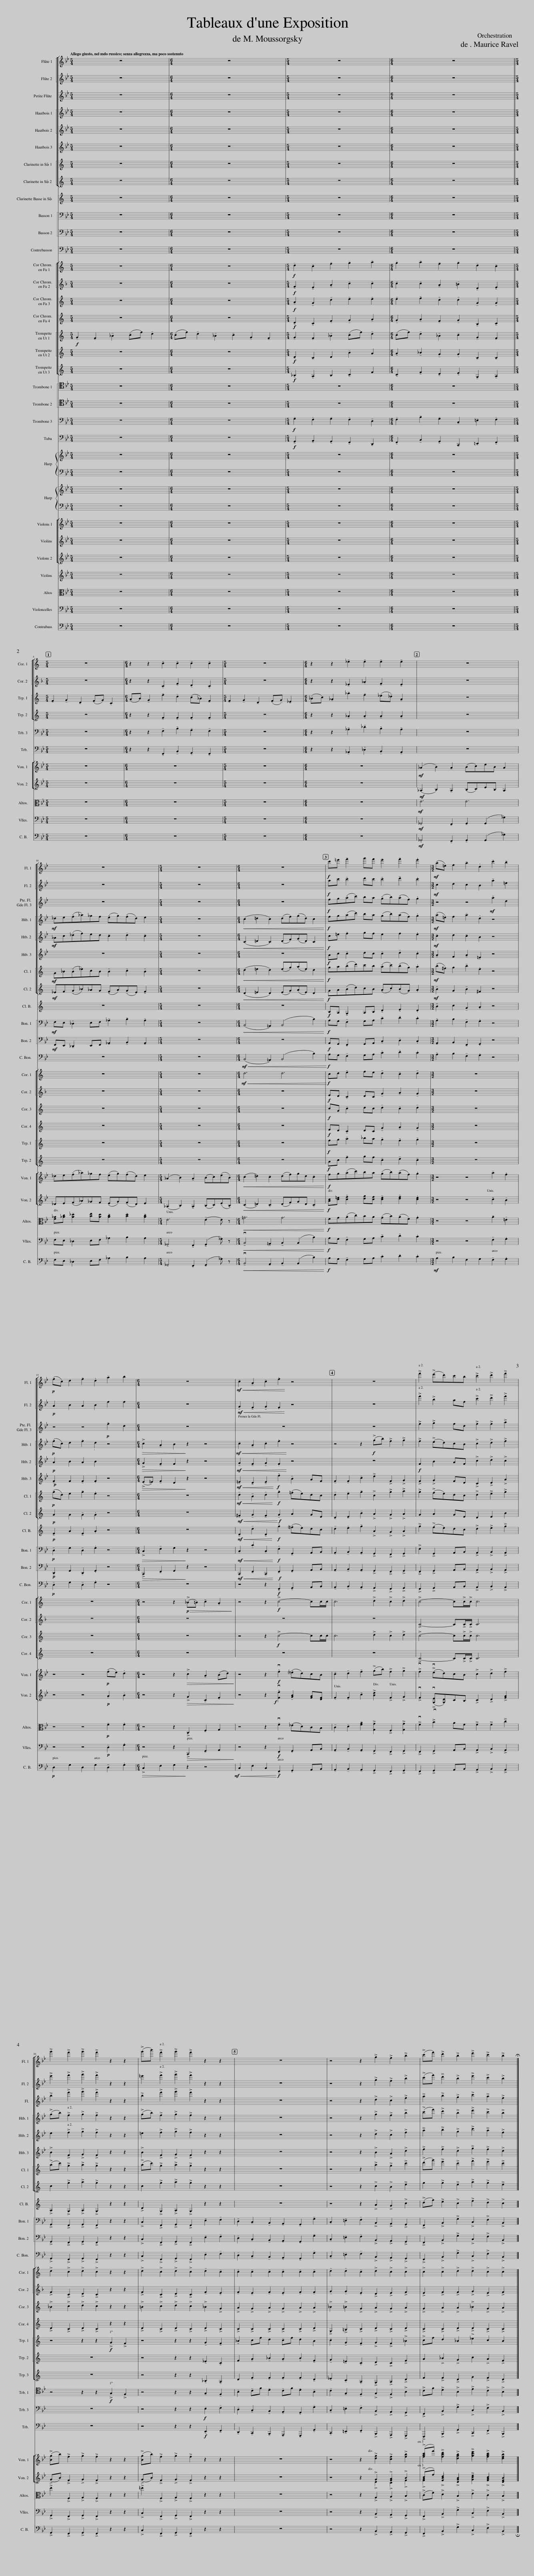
X:1
%%score [ [ 1 2 ] 3 [ 4 5 ] 6 [ 7 8 ] ] 9 [ 10 11 ] 12 [ [ 13 14 ] 15 16 [ 17 18 ] 19 ] [ 20 ] 21 22 [ [ ( 23 24 ) ] ( 25 26 ) ] 27 28 29
L:1/8
Q:1/4=120
M:5/4
I:linebreak $
K:Bb
V:1 treble
V:2 treble
V:3 treble transpose=12
V:4 treble
V:5 treble
V:6 treble
V:7 treble transpose=-2
V:8 treble transpose=-2
V:9 treble transpose=-14
V:10 bass
V:11 bass
V:12 bass transpose=-12
V:13 treble transpose=-7
V:14 treble transpose=-7
V:15 treble transpose=-7
V:16 treble transpose=-7
V:17 treble
V:18 treble
V:19 treble
V:20 tenor
V:21 bass
V:22 bass
V:23 treble
V:24 treble
V:25 treble
V:26 treble
V:27 alto
V:28 bass
V:29 bass transpose=-12
V:1
 z10 |[M:6/4] z12 |[M:5/4] z10 |[M:6/4] z12 ||$[M:5/4] z10 | %5
[M:6/4] z12 |[M:5/4] z10 |[M:6/4] z12 | z12 |$ z12 | %10
[M:5/4] z10 |[M:6/4] z12 |!f! c'=e' !tenuto!f'2 g'f' !tenuto!e'2 !tenuto!f'2 .e'2 |[M:3/2]!mf! (!tenuto!a=e) f2 !tenuto!a2 .d2 !tenuto!c'2 !tenuto!b2 |$!p! (!tenuto!fc) d2 !tenuto!f2 .d2 !tenuto!a2 b2 | %15
[M:6/4] z12 |!mf!!<(! !tenuto!c2 !tenuto!A2 !tenuto!c2 .f2!<)! z4 | z12 | !>!f'2 (!>!e'd')c'b !>!c'2 !>!d'2 !>!f'2 |$ !>!g'2 !>!f'2 !>!g'2 !>!f'2 z2 z2 | %20
 (!>!g'b') !>!f'2 !>!g'2 !>!f'2 z2 z2 | z12 | z4 z2 !>!g2 !>!f2 !>!b2 | (!>!c'f') !>!d'2 !>!b2 !>!e'2 !>!c'2 !>!b2 |] %24
V:2
 z10 |[M:6/4] z12 |[M:5/4] z10 |[M:6/4] z12 ||$[M:5/4] z10 | %5
[M:6/4] z12 |[M:5/4] z10 |[M:6/4] z12 | z12 |$ z12 | %10
[M:5/4] z10 |[M:6/4] z12 |!f! ac' !tenuto!c'2 d'c' !tenuto!c'2 !tenuto!d'2 .c'2 |[M:3/2]!mf! c2 d2 c2 .B2 !tenuto!a2 =e2 |$!p! A2 B2 A2 .B2 f2 f2 | %15
[M:6/4] z12 |!mf!!<(! !tenuto!G2 !tenuto!F2 !tenuto!G2 .F2!<)! z4 | z12 | !>!f'2 !>!b2 af !>!c'2 !>!d'2 !>!f'2 |$ !>!e'2 !>!f'2 !>!g'2 !>!f'2 z2 z2 | %20
 =e'2 !>!f'2 !>!g'2 !>!f'2 z2 z2 | z12 | z4 z2 !>!g2 !>!f2 !>!b2 | (!>!c'f') !>!d'2 !>!b2 !>!e'2 !>!c'2 !>!b2 |] %24
V:3
 z10 |[M:6/4] z12 |[M:5/4] z10 |[M:6/4] z12 ||$[M:5/4] z10 | %5
[M:6/4] z12 |[M:5/4] z10 |[M:6/4] z12 | z12 |$ z12 | %10
[M:5/4] z10 |[M:6/4] z12 |!f! fg(!tenuto!ac') ba (!tenuto!gb)(!tenuto!af) .g2 |[M:3/2] z4 z4!mf! !tenuto!a2 d2 |$ z4 z4!p! !tenuto!f2 d2 | %15
[M:6/4] z12 | z12 | z12 | !>!f2 !>!g2 fd !>!f2 !>!f2 !>!a2 |$ !>!b2 !>!f'2 !>!g'2 !>!f'2 z2 z2 | %20
 !>!b2 !>!f'2 !>!g'2 !>!f'2 z2 z2 | z12 | z4 z2 !>!d2 !>!c2 !>!f2 | !>!a2 !>!b2 !>!g2 !>!c'2 !>!a2 !>!f2 |] %24
V:4
 z10 |[M:6/4] z12 |[M:5/4] z10 |[M:6/4] z12 ||$[M:5/4] z10 | %5
[M:6/4] z12 |[M:5/4] z10 |[M:6/4] z12 | z12 |$!mf! _de(!tenuto!f_a)_gf (!tenuto!eg)(!tenuto!fd) e2 | %10
[M:5/4] z10 |[M:6/4]!<(! (c2 =d2 c2) (df)(gd) c2!<)! |!f! fg(!tenuto!ac') ba (!tenuto!gb)(!tenuto!af) .g2 |[M:3/2]!mf! (!tenuto!a=e) f2 !tenuto!a2 .d2 z4 |$!p! (!tenuto!fc) d2 !tenuto!f2 .d2 z4 | %15
[M:6/4]!>(! !>!c2 !tenuto!A2 B2!>)!!pp! z2 z4 |!mf!!<(! !tenuto!c2 !tenuto!A2 !tenuto!c2 .f2!<)! z4 | z4 z2!f! (!>!gb) !>!f2 !>!g2 | !>!f2 (!>!ed)cB !>!c2 !>!d2 !>!f2 |$ (!>!gb) !>!f2 !>!g2 !>!f2 z2 z2 | %20
 (!>!gb) !>!f2 !>!g2 !>!f2 z2 z2 | z12 | z4 z2 !>!g2 !>!f2 !>!b2 | (!>!c'f') !>!d'2 !>!b2 !>!e'2 !>!c'2 !>!b2 |] %24
V:5
 z10 |[M:6/4] z12 |[M:5/4] z10 |[M:6/4] z12 ||$[M:5/4] z10 | %5
[M:6/4] z12 |[M:5/4] z10 |[M:6/4] z12 | z12 |$!mf! _Ac(!tenuto!_df)ed !tenuto!c2 !tenuto!d2 !tenuto!c2 | %10
[M:5/4] z10 |[M:6/4]!<(! (C2 =D2 C2) (DF)(GD) C2!<)! |!f! c=e !tenuto!f2 gf e2 f2 .e2 |[M:3/2]!mf! !tenuto!c2 d2 !tenuto!c2 .B2 z4 |$!p! A2 B2 A2 .B2 x4 | %15
[M:6/4]!>(! !>!G2 !tenuto!F2 F2!>)!!pp! z2 z4 |!mf!!<(! !tenuto!G2 !tenuto!F2 !tenuto!G2 .F2!<)! z4 | z12 |!f! F2 B2 AF !>!c2 !>!d2 !>!c2 |$ e2 !>!f2 !>!g2 !>!f2 z2 z2 | %20
 =e2 !>!f2 !>!g2 !>!f2 z2 z2 | z12 | z4 z2 !>!d2 !>!c2 !>!f2 | !>!a2 !>!b2 !>!g2 !>!c'2 !>!a2 !>!f2 |] %24
V:6
 z10 |[M:6/4] z12 |[M:5/4] z10 |[M:6/4] z12 ||$[M:5/4] z10 | %5
[M:6/4] z12 |[M:5/4] z10 |[M:6/4] z12 | z12 |$ z12 | %10
[M:5/4] z10 |[M:6/4] z12 |!f! Ac !tenuto!c2 dc !tenuto!c2 !tenuto!d2 .c2 |[M:3/2] !tenuto!A2 F2 !tenuto!A2 .=E2 z4 |$!p! !tenuto!F2 F2 !tenuto!F2 .F2 z4 | %15
[M:6/4]!>(! (!>!E=E) !tenuto!F2 D2!>)!!pp! z2 z4 |!mf!!<(! !tenuto!=E2 !tenuto!D2 !tenuto!E2!<)!!f! !tenuto!f2 !tenuto!B2 AF | !tenuto!F2 !tenuto!F2 !tenuto!c2 !>!e2 !>!F2 !>!G2 | !>!F2 !>!G2 FD !>!C2 !>!D2 !>!A2 |$ !>!B2 !>!F2 !>!G2 !>!F2 z2 z2 | %20
 !>!B2 !>!F2 !>!G2 !>!F2 z2 z2 | z12 | z4 z2 !>!B2 !>!A2 !>!d2 | !>!f2 !>!f2 !>!d2 !>!g2 !>!f2 !>!d2 |] %24
V:7
[K:C] z10 |[M:6/4] z12 |[M:5/4] z10 |[M:6/4] z12 ||$[M:5/4] z10 | %5
[M:6/4] z12 |[M:5/4] z10 |[M:6/4] z12 | z12 |$!mf! G_B(!tenuto!B_e)cB !tenuto!B2 !tenuto!c2 !tenuto!B2 | %10
[M:5/4] z10 |[M:6/4]!<(! (d2 =e2 d2) (eg)(ae) d2!<)! |!f! ga(!tenuto!bd')c'b (!tenuto!ac')(!tenuto!bg) .a2 |[M:3/2]!mf! (!tenuto!b^f) g2 !tenuto!b2 .e2 z4 |$!p! (!tenuto!gd) e2 !tenuto!g2 .e2 z4 | %15
[M:6/4] z12 |!mf!!<(! !tenuto!d2 !tenuto!B2 !tenuto!d2!<)!!f! !tenuto!g2 (!tenuto!=fe)dc | !tenuto!d2 !tenuto!e2 !tenuto!g2 !>!c2 !>!g2 !>!a2 | !>!g2 (!>!fe)dc !>!d2 !>!e2 !>!g2 |$ (!>!ac') !>!g2 !>!a2 !>!g2 z2 z2 | %20
 (!>!ac') !>!g2 !>!a2 !>!g2 z2 z2 | z12 | z4 z2 !>!a2 !>!g2 !>!c'2 | (!>!d'g') !>!e'2 !>!c'2 !>!f'2 !>!e'2 !>!c'2 |] %24
V:8
[K:C] z10 |[M:6/4] z12 |[M:5/4] z10 |[M:6/4] z12 ||$[M:5/4] z10 | %5
[M:6/4] z12 |[M:5/4] z10 |[M:6/4] z12 | z12 |$!mf! _EF(!tenuto!G_B)_AG (!tenuto!FA)(!tenuto!GE) !tenuto!F2 | %10
[M:5/4] z10 |[M:6/4]!<(! (D2 =E2 D2) (EG)(AE) D2!<)! |!f! GA(!tenuto!Bd)cB (!tenuto!Ac)(!tenuto!BG) .A2 |[M:3/2]!mf! !tenuto!B2 G2 !tenuto!B2 .^F2 z4 |$!p! G2 G2 !tenuto!G2 .G2 z4 | %15
[M:6/4] z12 |!mf!!<(! !tenuto!^F2 !tenuto!G2 !tenuto!F2!<)!!f! !tenuto!G2 A2 GE | !tenuto!D2 !tenuto!E2 !tenuto!B2 !>!A2 !>!G2 !>!A2 | !>!G2 !>!A2 GE !>!D2 !>!E2 !>!B2 |$ c2 !>!g2 !>!a2 !>!g2 z2 z2 | %20
 c2 !>!g2 !>!a2 !>!g2 z2 z2 | z12 | z4 z2 !>!c2 !>!B2 !>!e2 | g2 !>!g2 !>!e2 !>!a2 !>!g2 !>!e2 |] %24
V:9
[K:C] z10 |[M:6/4] z12 |[M:5/4] z10 |[M:6/4] z12 ||$[M:5/4] z10 | %5
[M:6/4] z12 |[M:5/4] z10 |[M:6/4] z12 | z12 |$ z12 | %10
[M:5/4] z10 |[M:6/4] z12 |!f! B,A, !tenuto!G,2 A,B, !tenuto!D2 !tenuto!E2 .D2 |[M:3/2] !tenuto!B2 c2 !tenuto!G2 .A2 z4 |$!p! !tenuto!E2 A2 !tenuto!E2 .A2 z4 | %15
[M:6/4] z12 |!mf!!<(! !tenuto!D2 !tenuto!d2 !tenuto!D2!<)!!f! !tenuto!g2 (!tenuto!!courtesy!=fe)dc | !tenuto!d2 !tenuto!e2 !tenuto!g2 !>!A2 !>!G2 !>!A2 | !>!g2 (!>!fe)dc !>!d2 !>!e2 !>!g2 |$ !>!A,2 !>!G,2 !>!A,2 !>!G,2 z2 z2 | %20
 !>!D2 !>!G,2 !>!A,2 !>!G,2 z2 z2 | z12 | z4 z2 !>!A2 !>!G2 !>!c2 | (!>!dg) !>!e2 !>!c2 !>!f2 !>!d2 !>!c2 |] %24
V:10
 z10 |[M:6/4] z12 |[M:5/4] z10 |[M:6/4] z12 ||$[M:5/4] z10 | %5
[M:6/4] z12 |[M:5/4] z10 |[M:6/4] z12 | z12 |$!mf! F,E, !tenuto!_D,2 E,F, !tenuto!_A,2 !tenuto!B,2 !tenuto!A,2 | %10
[M:5/4] z10 |[M:6/4]!<(! (B,,4 =A,,2) (B,,4 B,2)!<)! |!f! A,G, !tenuto!F,2 G,A, !tenuto!C2 !tenuto!D2 .C2 |[M:3/2] !tenuto!A,2 B,2 !tenuto!F,2 .G,2 z4 |$!p! !tenuto!D,2 G,2 !tenuto!D,2 .G,2 z4 | %15
[M:6/4]!>(! !>!C,2 !tenuto!F,2 G,2!>)!!pp! z2 z4 |!mf!!<(! !tenuto!C,2 !tenuto!C2 !tenuto!C,2!<)!!f! !tenuto!F,2 !tenuto!G,,2 A,,B,, | !tenuto!A,,2 !tenuto!B,,2 !tenuto!A,,2 !>!G,,2 !>!F,,2 !>!G,,2 | !>!F,2 !>!G,,2 A,,B,, !>!A,,2 !>!B,,2 !>!A,,2 |$ !>!G,,2 !>!F,,2 !>!G,,2 !>!F,,2 z2 z2 | %20
 !>!C,2 !>!F,,2 !>!G,,2 !>!F,,2 !tenuto!E,2 !tenuto!F,2 | !tenuto!D,2 !tenuto!C,2 !tenuto!B,,2 !tenuto!A,,2 !tenuto!G,,2 !tenuto!G,2 | !tenuto!C,2 !tenuto!=E,2 !tenuto!F,2 !>!B,,2 !>!A,,2 !>!G,,2 | !>!F,,2 !>!B,,2 !>!G,2 !>!C,2 !>!F,2 !>!B,,2 |] %24
V:11
 z10 |[M:6/4] z12 |[M:5/4] z10 |[M:6/4] z12 ||$[M:5/4] z10 | %5
[M:6/4] z12 |[M:5/4] z10 |[M:6/4] z12 | z12 |$!mf! F,,E,, !tenuto!_D,,2 E,,F,, !tenuto!_A,,2 !tenuto!B,,2 !tenuto!A,,2 | %10
[M:5/4] z10 |[M:6/4] z12 |!f! A,,G,, !tenuto!F,,2 G,,A,, !tenuto!C,2 !tenuto!D,2 .C,2 |[M:3/2] !tenuto!A,,2 B,,2 !tenuto!F,,2 .G,,2 z4 |$!p! !tenuto!D,,2 G,,2 !tenuto!D,,2 .G,,2 z4 | %15
[M:6/4]!>(! !>!C,,2 !tenuto!F,,2 G,,2!>)!!pp! z2 z4 |!mf!!<(! !tenuto!C,,2 !tenuto!F,,2 !tenuto!C,,2!<)!!f! !tenuto!F,,2 !tenuto!G,,2 A,,B,, | !tenuto!A,,2 !tenuto!B,,2 !tenuto!A,,2 !>!G,,2 !>!F,,2 !>!G,,2 | !>!F,,2 !>!G,,2 A,,B,, !>!A,,2 !>!B,,2 !>!A,,2 |$ !>!G,,2 !>!F,,2 !>!G,,2 !>!F,,2 z2 z2 | %20
 !>!C,2 !>!F,,2 !>!G,,2 !>!F,,2 !tenuto!E,2 !tenuto!F,2 | !tenuto!D,2 !tenuto!C,2 !tenuto!B,,2 !tenuto!A,,2 !tenuto!G,,2 !tenuto!G,2 | !tenuto!C,2 !tenuto!=E,2 !tenuto!F,2 !>!B,,2 !>!A,,2 !>!G,,2 | !>!F,,2 !>!B,,2 !>!G,2 !>!C,2 !>!F,2 !>!B,,2 |] %24
V:12
 z10 |[M:6/4] z12 |[M:5/4] z10 |[M:6/4] z12 ||$[M:5/4] z10 | %5
[M:6/4] z12 |[M:5/4] z10 |[M:6/4] z12 | z12 |$ z12 | %10
[M:5/4] z10 |[M:6/4]!mf!!<(! (B,,4 =A,,2) (B,,4 B,2)!<)! |!f! A,G, !tenuto!F,2 G,A, !tenuto!C2 !tenuto!D2 .C2 |[M:3/2] !tenuto!A,2 B,2 !tenuto!F,2 .G,2 z4 |$!p! !tenuto!D,2 G,2 !tenuto!D,2 .G,2 z4 | %15
[M:6/4] z12 | z4 z2!f! !tenuto!F,,2 !tenuto!G,,2 A,,B,, | !tenuto!A,,2 !tenuto!B,,2 !tenuto!A,,2 !>!G,,2 !>!F,,2 !>!G,,2 | !>!F,,2 !>!G,,2 A,,B,, !>!A,,2 !>!B,,2 !>!A,,2 |$ !>!G,,2 !>!F,,2 !>!G,,2 !>!F,,2 z2 z2 | %20
 !>!C,2 !>!F,,2 !>!G,,2 !>!F,,2 !tenuto!E,2 !tenuto!F,2 | !tenuto!D,2 !tenuto!C,2 !tenuto!B,,2 !tenuto!A,,2 !tenuto!G,,2 !tenuto!G,2 | !tenuto!C,2 !tenuto!=E,2 !tenuto!F,2 !>!B,,2 !>!A,,2 !>!G,,2 | !>!F,,2 !>!B,,2 !>!G,2 !>!C,2 !>!F,2 !>!B,,2 |] %24
V:13
[K:C] z10 |[M:6/4] z12 |[M:5/4]!f! !tenuto!d2 !tenuto!c2 !tenuto!f2 !tenuto!g2 !tenuto!a2 |[M:6/4] !tenuto!g2 !tenuto!a2 !tenuto!f2 !tenuto!g2 !tenuto!d2 !tenuto!c2 ||$[M:5/4] z10 | %5
[M:6/4] z2 z2 !tenuto!c2 !tenuto!c2 !tenuto!c2 !tenuto!c2 |[M:5/4] z10 |[M:6/4] z2 z2 !tenuto!_e2 !tenuto!e2 !tenuto!e2 !tenuto!e2 | z12 |$ z12 | %10
[M:5/4] z10 |[M:6/4]!mf!!<(! d6 d6!<)! |!f! cd !tenuto!e2 fe !tenuto!d2 !tenuto!c2 !tenuto!d2 |[M:3/2] z12 |$ z12 | %15
[M:6/4] z4 z2!p!!>(! (!>!_B=B) !tenuto!c2 .A2!>)! |!pp! z4 z2!f! !>!c4- cc/c/ | c6 !>!d2 !>!c2 !>!d2 | !>!c4- c!>!c/!>!c/ c6 |$ !>!d2 !>!c2 !>!d2 !>!c2 z2 z2 | %20
 !>!d2 !>!c2 !>!d2 !>!c2 !tenuto!d2 !tenuto!c2 | !tenuto!c2 !tenuto!c2 !tenuto!c2 !tenuto!c2 !tenuto!c2 !tenuto!c2 | !tenuto!d2 !tenuto!d2 !tenuto!c2 !>!d2 !>!c2 !>!c2 | !>!c2 !>!c2 !>!d2 !>!d2 !>!c2 !>!c2 |] %24
V:14
[K:F] z10 |[M:6/4] z12 |[M:5/4]!f! !tenuto!F2 !tenuto!E2 !tenuto!A2 !tenuto!c2 !tenuto!c2 |[M:6/4] !tenuto!c2 !tenuto!c2 !tenuto!A2 !tenuto!=B2 !tenuto!D2 !tenuto!E2 ||$[M:5/4] z10 | %5
[M:6/4] z2 z2 !tenuto!C2 !tenuto!F2 !tenuto!D2 !tenuto!C2 |[M:5/4] z10 |[M:6/4] z2 z2 !tenuto!_E2 !tenuto!_A2 !tenuto!F2 !tenuto!E2 | z12 |$ z12 | %10
[M:5/4] z10 |[M:6/4] z12 |!f! ED !tenuto!C2 DC !tenuto!G2 !tenuto!A2 !tenuto!G2 |[M:3/2] z12 |$ z12 | %15
[M:6/4] z12 | z12 | z12 | !>!C4- C!>!C/!>!C/ C6 |$ !>!F2 !>!C2 !>!D2 !>!C2 z2 z2 | %20
 !>!F2 !>!C2 !>!D2 !>!C2 !tenuto!F2 !tenuto!E2 | !tenuto!F2 !tenuto!E2 !tenuto!F2 !tenuto!E2 !tenuto!F2 !tenuto!F2 | !tenuto!G2 !tenuto!G2 !tenuto!E2 !>!D2 !>!E2 !>!F2 | !>!E2 !>!F2 !>!F2 !>!G2 !>!E2 !>!F2 |] %24
V:15
[K:C] z10 |[M:6/4] z12 |[M:5/4]!f! !tenuto!A2 !tenuto!G2 !tenuto!d2 !tenuto!e2 !tenuto!e2 |[M:6/4] !tenuto!e2 !tenuto!f2 !tenuto!d2 !tenuto!d2 !tenuto!G2 !tenuto!G2 ||$[M:5/4] z10 | %5
[M:6/4] z12 |[M:5/4] z10 |[M:6/4] z12 | z12 |$ z12 | %10
[M:5/4] z10 |[M:6/4] z12 |!f! cG !tenuto!c2 dc !tenuto!d2 !tenuto!c2 !tenuto!d2 |[M:3/2] z12 |$ z12 | %15
[M:6/4] z12 | z4 z2!f! !>!c4- cc/c/ | c6 !>!d2 !>!c2 !>!d2 | !>!c4- c!>!c/!>!c/ c6 |$ !>!_B2 !>!c2 !>!d2 !>!c2 z2 z2 | %20
 !>!=B2 !>!c2 !>!d2 !>!c2 !>!_B2 !>!G2 | !>!A2 !>!G2 !>!A2 !>!G2 !>!A2 !>!A2 | !>!_B2 !>!=B2 !>!G2 !>!A2 !>!G2 !>!A2 | !>!G2 !>!A2 !>!A2 !>!_B2 !>!G2 !>!A2 |] %24
V:16
[K:C] z10 |[M:6/4] z12 |[M:5/4]!f! !tenuto!D2 !tenuto!C2 !tenuto!F2 !tenuto!G2 !tenuto!A2 |[M:6/4] !tenuto!G2 !tenuto!A2 !tenuto!F2 !tenuto!G2 !tenuto!B,2 !tenuto!C2 ||$[M:5/4] z10 | %5
[M:6/4] z12 |[M:5/4] z10 |[M:6/4] z12 | z12 |$ z12 | %10
[M:5/4] z10 |[M:6/4] z12 |!f! ED !tenuto!C2 DC !tenuto!G2 !tenuto!A2 !tenuto!G2 |[M:3/2] z12 |$ z12 | %15
[M:6/4] z12 | z12 | z12 | !>!C4- C!>!C/!>!C/ C6 |$ !>!D2 !>!C2 !>!D2 !>!C2 z2 z2 | %20
 !>!D2 !>!C2 !>!D2 !>!C2 !>!D2 !>!C2 | !>!C2 !>!C2 !>!C2 !>!C2 !>!C2 !>!D2 | !>!G,2 !>!=B,2 !>!C2 !>!D2 !>!C2 !>!D2 | !>!C2 !>!C2 !>!D2 !>!D2 !>!C2 !>!C2 |] %24
V:17
[K:C]!f! !tenuto!G2 !tenuto!F2 !tenuto!_B2 (!tenuto!cf) !tenuto!d2 |[M:6/4] (!tenuto!cf) !tenuto!d2 !tenuto!_B2 !tenuto!c2 !tenuto!G2 !tenuto!F2 |[M:5/4] !tenuto!G2 !tenuto!F2 !tenuto!_B2 (!tenuto!cf) !tenuto!d2 |[M:6/4] (!tenuto!cf) !tenuto!d2 !tenuto!_B2 !tenuto!c2 !tenuto!G2 !tenuto!F2 ||$[M:5/4] !tenuto!F2 !tenuto!G2 !tenuto!D2 (!tenuto!FG) !tenuto!C2 | %5
[M:6/4] (!tenuto!AB) !tenuto!G2 !tenuto!f2 !tenuto!d2 (!tenuto!c_B) !tenuto!F2 |[M:5/4] !tenuto!F2 !tenuto!G2 !tenuto!D2 (!tenuto!F!tenuto!G) !tenuto!_E2 |[M:6/4] (!tenuto!_Bc) !tenuto!_A2 !tenuto!_a2 !tenuto!f2 (!tenuto!_e!tenuto!_d) !tenuto!A2 | z12 |$ z12 | %10
[M:5/4] z10 |[M:6/4] z12 |!f! fg !tenuto!a2 _ba !tenuto!g2 !tenuto!f2 !tenuto!g2 |[M:3/2] z12 |$ z12 | %15
[M:6/4] z12 | z12 | z12 | z12 |$ z4 z2 z2!f! !>!G2 !>!F2 | %20
 z4 z2 z2 !tenuto!G2 !tenuto!F2 | !tenuto!_B2 cf !tenuto!d2 !tenuto!cf !tenuto!d2 !tenuto!B2 | !tenuto!c2 !tenuto!G2 !tenuto!F2 !>!G2 !>!F2 !>!_B2 | !>!cf !>!d2 !>!_B2 !>!_e2 !>!c2 !>!B2 |] %24
V:18
[K:C] z10 |[M:6/4] z12 |[M:5/4]!f! !tenuto!D2 !tenuto!C2 !tenuto!D2 !tenuto!B2 !tenuto!A2 |[M:6/4] !tenuto!A2 !tenuto!_B2 !tenuto!G2 !tenuto!G2 !tenuto!C2 !tenuto!C2 ||$[M:5/4] z10 | %5
[M:6/4] z2 z2 !tenuto!F2 !tenuto!F2 !tenuto!F2 !tenuto!F2 |[M:5/4] z10 |[M:6/4] z2 z2 !tenuto!_A2 !tenuto!A2 !tenuto!A2 !tenuto!A2 | z12 |$ z12 | %10
[M:5/4] z10 |[M:6/4] z12 |!f! Ac !tenuto!f2 gf !tenuto!c2 !tenuto!d2 !tenuto!c2 |[M:3/2] z12 |$ z12 | %15
[M:6/4] z12 | z12 | z12 | z12 |$ z12 | %20
 z4 z2 z2 !tenuto!_E2 !tenuto!C2 | !tenuto!F2 !tenuto!A2 !tenuto!_B2 !tenuto!A2 !tenuto!B2 !tenuto!F2 | !tenuto!G2 !tenuto!=E2 !tenuto!C2 !>!D2 !>!C2 !>!F2 | A2 !>!_B2 !>!G2 !>!c2 !>!A2 !>!F2 |] %24
V:19
[K:C] z10 |[M:6/4] z12 |[M:5/4]!f! !tenuto!_B,2 !tenuto!A,2 !tenuto!B,2 !tenuto!C2 !tenuto!F2 |[M:6/4] !tenuto!C2 !tenuto!F2 !tenuto!D2 !tenuto!E2 !tenuto!G,2 !tenuto!A,2 ||$[M:5/4] z10 | %5
[M:6/4] z12 |[M:5/4] z10 |[M:6/4] z12 | z12 |$ z12 | %10
[M:5/4] z10 |[M:6/4] z12 | z12 |[M:3/2] z12 |$ z12 | %15
[M:6/4] z12 | z12 | z12 | z12 |$ z12 | %20
 z4 z2 z2 !tenuto!_B,2 !tenuto!A,2 | !tenuto!D2 !tenuto!F2 !tenuto!F2 !tenuto!F2 !tenuto!F2 !tenuto!D2 | !tenuto!_E2 !tenuto!C2 !tenuto!A,2 !>!G,2 !>!A,2 !>!D2 | F2 !>!F2 !>!D2 !>!G2 !>!F2 !>!D2 |] %24
V:20
 z10 |[M:6/4] z12 |[M:5/4] z10 |[M:6/4] z12 ||$[M:5/4] z10 | %5
[M:6/4] z12 |[M:5/4] z10 |[M:6/4] z12 | z12 |$ z12 | %10
[M:5/4] z10 |[M:6/4] z12 | z12 |[M:3/2] z12 |$ z12 | %15
[M:6/4] z12 | z12 | z12 | z12 |$ z4 z2 z2!f! !>!G,2 !>!F,2 | %20
 z4 z2 z2 !tenuto!G,2 !tenuto!F,2 | !tenuto!B,2 !tenuto!CF !tenuto!D2 !tenuto!CF !tenuto!D2 !tenuto!B,2 | !tenuto!C2 !tenuto!G,2 !tenuto!F,2 !>!G,2 !>!F,2 !>!B,2 | !>!CF !>!D2 !>!B,2 !>!E2 !>!C2 !>!B,2 |] %24
V:21
 z10 |[M:6/4] z12 |[M:5/4]!f! !tenuto!G,2 !tenuto!F,2 !tenuto!G,2 !tenuto!F,2 !tenuto!D,2 |[M:6/4] !tenuto!F,2 !tenuto!B,2 !tenuto!G,2 !tenuto!C,2 !tenuto!=E,2 !tenuto!F,2 ||$[M:5/4] z10 | %5
[M:6/4] z2 z2 !tenuto!F,2 !tenuto!B,2 !tenuto!G,2 !tenuto!F,2 |[M:5/4] z10 |[M:6/4] z2 z2 !tenuto!_A,2 !tenuto!_D2 !tenuto!B,2 !tenuto!A,2 | z12 |$ z12 | %10
[M:5/4] z10 |[M:6/4] z12 | z12 |[M:3/2] z12 |$ z12 | %15
[M:6/4] z12 | z12 | z12 | z12 |$ z12 | %20
 z4 z2 z2!f! !tenuto!E,2 !tenuto!F,2 | !tenuto!D,2 !tenuto!C,2 !tenuto!B,,2 !tenuto!A,,2 !tenuto!G,,2 !tenuto!G,2 | !tenuto!C,2 !tenuto!=E,2 !tenuto!F,2 !>!B,,2 !>!A,,2 !>!G,,2 | !>!F,,2 !>!B,,2 !>!G,2 !>!C,2 !>!F,2 !>!B,,2 |] %24
V:22
 z10 |[M:6/4] z12 |[M:5/4]!f! !tenuto!G,,2 !tenuto!A,,2 !tenuto!G,,2 !tenuto!F,,2 !tenuto!D,,2 |[M:6/4] !tenuto!F,,2 !tenuto!B,,2 !tenuto!G,,2 !tenuto!C,,2 !tenuto!=E,,2 !tenuto!F,,2 ||$[M:5/4] z10 | %5
[M:6/4] z2 z2 !tenuto!F,,2 !tenuto!B,,2 !tenuto!G,,2 !tenuto!F,,2 |[M:5/4] z10 |[M:6/4] z2 z2 !tenuto!_A,,2 !tenuto!_D,2 !tenuto!B,,2 !tenuto!A,,2 | z12 |$ z12 | %10
[M:5/4] z10 |[M:6/4] z12 | z12 |[M:3/2] z12 |$ z12 | %15
[M:6/4] z12 | z12 | z12 | z12 |$ z12 | %20
 z4 z2 z2!f! !tenuto!E,,2 !tenuto!F,,2 | !tenuto!D,,2 !tenuto!C,,2 !tenuto!B,,,2 !tenuto!A,,,2 !tenuto!G,,,2 !tenuto!G,,2 | !tenuto!C,,2 !tenuto!=E,,2 !tenuto!F,,2 !>!B,,,2 !>!A,,,2 !>!G,,,2 | !>!F,,,2 !>!B,,,2 !>!G,,2 !>!C,,2 !>!F,,2 !>!B,,,2 |] %24
V:23
 z10 |[M:6/4] z12 |[M:5/4] z10 |[M:6/4] z12 ||$[M:5/4] z10 | %5
[M:6/4] z12 |[M:5/4] z10 |[M:6/4] z12 |!mf! (_A2 B2) !tenuto!A2 (Bc)eB A2 |$ _de(!tenuto!f_a)_gf (!tenuto!eg)(!tenuto!fd) e2 | %10
[M:5/4] (_A2 B2) !tenuto!A2 (Bc)(!tenuto!e!tenuto!B) |[M:6/4]!<(! (c2 =d2) !tenuto!c2 (df)gd !tenuto!c2!<)! |!f! fg(!tenuto!ac')ba (!tenuto!gb)(!tenuto!af) .g2 |[M:3/2] z4 z4 !tenuto!a2 .f2 |$ z4 z4!p! (!tenuto!fe) .d2 | %15
[M:6/4] z4 z2!>(! !>!c2 !tenuto!A2 (Bd)!>)! |!pp! z4 z2!f! !tenuto!vf2 (!tenuto!!courtesy!_ed)cB | !tenuto!c2 !tenuto!d2 !tenuto!f2 (!>!gb) !>!f2 !>!g2 | !>!vf2 (!>!ved)cB !>!c2 !>!d2 !>!f2 |$ (!>![Bg]b) !>!f2 !>!g2 !>!f2 z2 z2 | %20
 (!>![Bg]b) !>!f2 !>!g2 !>!f2 z2 z2 | z12 | z4 z2 !>![dg]2 !>![cf]2 !>![fb]2 | (!>!c'f') !>!d'2 !>!b2 !>!e'2 !>!c'2 !>!b2 |] %24
V:24
 x10 |[M:6/4] x12 |[M:5/4] x10 |[M:6/4] x12 ||$[M:5/4] x10 | %5
[M:6/4] x12 |[M:5/4] x10 |[M:6/4] x12 | x12 |$ x12 | %10
[M:5/4] x10 |[M:6/4] x12 | x12 |[M:3/2] x12 |$ x12 | %15
[M:6/4] x12 | x12 | x12 | x12 |$ x12 | %20
 x12 | x12 | x12 | [fa]2 [fb]2 [dg]2 [gc']2 [fa]2 [df]2 |] %24
V:25
 z10 |[M:6/4] z12 |[M:5/4] z10 |[M:6/4] z12 ||$[M:5/4] z10 | %5
[M:6/4] z12 |[M:5/4] z10 |[M:6/4] z12 |!mf! (_A,2 B,2) !tenuto!A,2 (B,C)EB, A,2 |$ _DE(!tenuto!F_A)_GF (!tenuto!EG)(!tenuto!FD) E2 | %10
[M:5/4] (_A,2 B,2) !tenuto!A,2 (B,C)(!tenuto!E!tenuto!B,) |[M:6/4]!<(! (C2 =D2) !tenuto!C2 (DF)GD !tenuto!C2!<)! |!f! [Ac][c=e] !tenuto![cf]2 [dg][cf] !tenuto![ce]2 !tenuto![df]2 .[ce]2 |[M:3/2] z4 z4 !tenuto!c2 .B2 |$ z4 z4!p! !tenuto!A2 .B2 | %15
[M:6/4] z4 z2!>(! !>!G2 !tenuto!C2 .F2!>)! |!pp! z4 z2!f! !tenuto!v[Ff]2 !tenuto![GB]2 [FA][DF] | !tenuto!F2 !tenuto!F2 !tenuto!c2 !>![Be]2 !>!F2 !>!G2 | !>!vF2 (!>!v[G,E][G,D])CB, !>!C2 !>!D2 !>![FA]2 |$ (!>!GB) !>!F2 !>!G2 !>!F2 z2 z2 | %20
 (!>!GB) !>!F2 !>!G2 !>!F2 z2 z2 | z12 | z4 z2 !>!G2 !>![FA]2 !>!B2 | (!>!cf) !>!d2 !>!B2 !>!e2 !>!c2 !>!B2 |] %24
V:26
 x10 |[M:6/4] x12 |[M:5/4] x10 |[M:6/4] x12 ||$[M:5/4] x10 | %5
[M:6/4] x12 |[M:5/4] x10 |[M:6/4] x12 | x12 |$ x12 | %10
[M:5/4] x10 |[M:6/4] x12 | x12 |[M:3/2] x12 |$ x12 | %15
[M:6/4] x12 | x12 | x12 | x12 |$ x12 | %20
 x12 | x12 | x4 x2 !>!D2 !>!C2 !>!F2 | !>![FA]2 [FB]2 [DG]2 [Gc]2 [FA]2 [DF]2 |] %24
V:27
 z10 |[M:6/4] z12 |[M:5/4] z10 |[M:6/4] z12 ||$[M:5/4] z10 | %5
[M:6/4] z12 |[M:5/4] z10 |[M:6/4] z12 |!mf! E6 E6 |$ [F_A][_Ac] !tenuto![A_d]2 [Be][Ad] !tenuto![Ac]2 !tenuto![Bd]2 !tenuto![Ac]2 | %10
[M:5/4] E6 !tenuto!E2- E z |[M:6/4]!<(! !tenuto!=G6 G6!<)! |!f! FG(!tenuto!Ac)BA (!tenuto!GB)(!tenuto!AF) .G2 |[M:3/2] z4 z4 !tenuto!A2 .=E2 |$ z4 z4!p! !tenuto!F2 .F2 | %15
[M:6/4] z4 z2 !>!C,2 !tenuto!F,2 G,2 |!pp! z4 z2 !tenuto!vF2 (_ED)CB, | !tenuto!C2 !tenuto!D2 !tenuto![FA]2 !>![G,G]2 !>!F,2 !>![G,G]2 | !>!vF2 !>!vB2 AF !>!F2 !>!F2 !>!c2 |$ !>!e2 !>!F,2 !>!G,2 !>!F,2 z2 z2 | %20
 !>!=e2 !>!F,2 !>!G,2 !>!F,2 z2 z2 | z12 | z4 z2 !>!G,2 !>!A,2 !>!B,2 | (!>!CF) !>!D2 !>!B,2 !>!E2 !>!C2 !>!B,2 |] %24
V:28
 z10 |[M:6/4] z12 |[M:5/4] z10 |[M:6/4] z12 ||$[M:5/4] z10 | %5
[M:6/4] z12 |[M:5/4] z10 |[M:6/4] z12 |!mf! !tenuto!_G,,4 !tenuto!F,,2 !tenuto!G,,2 (G,,2 _G,2) |$ F,E, _D,2 E,F, _A,2 B,2 A,2 | %10
[M:5/4] !tenuto!_G,,4 !tenuto!F,,2 (!tenuto!G,,2 _G,) z |[M:6/4]!<(! !tenuto!vB,,4 !tenuto!=A,,2 !tenuto!B,,2 (B,,2 B,2)!<)! |!f! A,G, !tenuto!F,2 G,A, !tenuto!C2 !tenuto!D2 .C2 |[M:3/2] z4 z4 !tenuto!F,2 .G,2 |$ z4 z4!p! !tenuto!D,2 .G,2 | %15
[M:6/4] z4 z2!>(! !>!C,,2 !tenuto!G,,2 A,,2!>)! |!pp! z4 z2!f! !tenuto!F,,2 !tenuto!G,,2 A,,B,, | !tenuto!A,,2 !tenuto!B,,2 !tenuto!A,,2 !>!G,,2 !>!F,,2 !>!G,,2 | !>!F,,2 !>!G,,2 A,,B,, !>!A,,2 !>!B,,2 !>!A,,2 |$ !>!G,,2 !>!F,,2 !>!G,,2 !>!F,,2 z2 z2 | %20
 !>!C,2 !>!F,,2 !>!G,,2 !>!F,,2 z2 z2 | z12 | z4 z2 !>!B,,2 !>!A,,2 !>!G,,2 | !>!F,,2 !>!B,,2 !>!G,2 !>!C,2 !>!F,2 !>!B,,2 |] %24
V:29
 z10 |[M:6/4] z12 |[M:5/4] z10 |[M:6/4] z12 ||$[M:5/4] z10 | %5
[M:6/4] z12 |[M:5/4] z10 |[M:6/4] z12 |!mf! !tenuto!_G,,4 !tenuto!F,,2 !tenuto!G,,2 (G,,2 _G,2) |$ F,E, _D,2 E,F, _A,2 B,2 A,2 | %10
[M:5/4] !tenuto!_G,,4 !tenuto!F,,2 (!tenuto!G,,2 _G,) z |[M:6/4]!<(! !tenuto!vB,,4 !tenuto!A,,2 !tenuto!B,,2 (B,,2 B,2)!<)! |!f! A,G, !tenuto!F,2 G,A, !tenuto!C2 !tenuto!D2 .C2 |[M:3/2]!mf! A,2 B,2 F,2 G,2 !tenuto!F,2 .G,2 |$!p! D,2 G,2 D,2 G,2 !tenuto!D,2 .G,2 | %15
[M:6/4]!>(! !>!C,2 F,2 G,2!>)!!pp! z2 z4 |!mf!!<(! C,2 F,2 C,2!<)!!f! !tenuto!F,,2 !tenuto!G,,2 A,,B,, | !tenuto!A,,2 !tenuto!B,,2 !tenuto!A,,2 !>!G,,2 !>!F,,2 !>!G,,2 | !>!F,,2 !>!G,,2 A,,B,, !>!A,,2 !>!B,,2 !>!A,,2 |$ !>!G,,2 !>!F,,2 !>!G,,2 !>!F,,2 z2 z2 | %20
 !>!C,2 !>!F,,2 !>!G,,2 !>!F,,2 z2 z2 | z12 | z4 z2 !>!B,,2 !>!A,,2 !>!G,,2 | !>!F,,2 !>!B,,2 !>!G,2 !>!C,2 !>!F,2 !>!B,,2 |] %24
